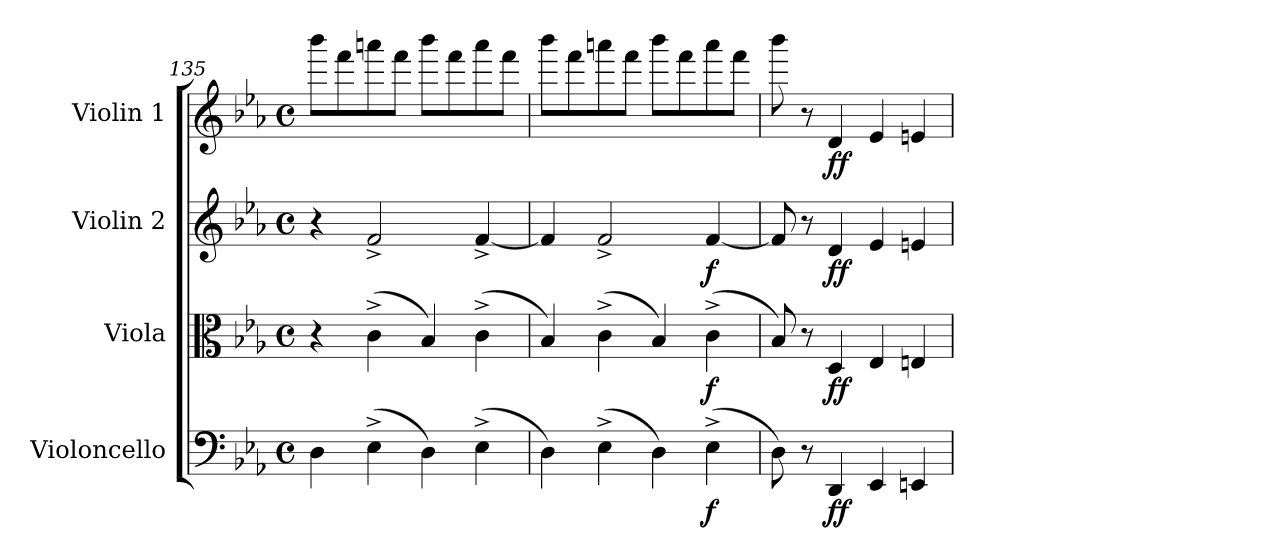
**kern	**dynam	**kern	**dynam	**kern	**dynam	**kern	**dynam
*part4	*part4	*part3	*part3	*part2	*part2	*part1	*part1
*staff4	*staff4	*staff3	*staff3	*staff2	*staff2	*staff1	*staff1
*I"Violoncello	*	*I"Viola	*	*I"Violin 2	*	*I"Violin 1	*
*I'Vc	*	*I'Vla	*	*I'Vln	*	*I'Vln	*
!!LO:LB:g=z
*clefF4	*	*clefC3	*	*clefG2	*	*clefG2	*
*k[b-e-a-]	*	*k[b-e-a-]	*	*k[b-e-a-]	*	*k[b-e-a-]	*
*M4/4	*	*M4/4	*	*M4/4	*	*M4/4	*
*met(c)	*	*met(c)	*	*met(c)	*	*met(c)	*
=135	=135	=135	=135	=135	=135	=135	=135
4D\	.	4r	.	4r	.	8bbb-\L	.
.	.	.	.	.	.	8fff\	.
(4E-^\	.	(4c^\	.	2f^/	.	8aaan\	.
.	.	.	.	.	.	8fff\J	.
4D\)	.	4B-/)	.	.	.	8bbb-\L	.
.	.	.	.	.	.	8fff\	.
(4E-^\	.	(4c^\	.	[4f^/	.	8aaa\	.
.	.	.	.	.	.	8fff\J	.
=136	=136	=136	=136	=136	=136	=136	=136
4D\)	.	4B-/)	.	4f/]	.	8bbb-\L	.
.	.	.	.	.	.	8fff\	.
(4E-^\	.	(4c^\	.	2f^/	.	8aaan\	.
.	.	.	.	.	.	8fff\J	.
4D\)	.	4B-/)	.	.	.	8bbb-\L	.
.	.	.	.	.	.	8fff\	.
!	!LO:DY:b	!	!LO:DY:b	!	!LO:DY:b	!	!
(4E-^\	f	(4c^\	f	[4f/	f	8aaa\	.
.	.	.	.	.	.	8fff\J	.
=137	=137	=137	=137	=137	=137	=137	=137
8D\)	.	8B-/)	.	8f/]	.	8bbb-\	.
8r	.	8r	.	8r	.	8r	.
!	!LO:DY:b	!	!LO:DY:b	!	!LO:DY:b	!	!LO:DY:b
4DD/	ff	4D/	ff	4d/	ff	4d/	ff
4EE-/	.	4E-/	.	4e-/	.	4e-/	.
4EEn/	.	4En/	.	4en/	.	4en/	.
=	=	=	=	=	=	=	=
*-	*-	*-	*-	*-	*-	*-	*-
